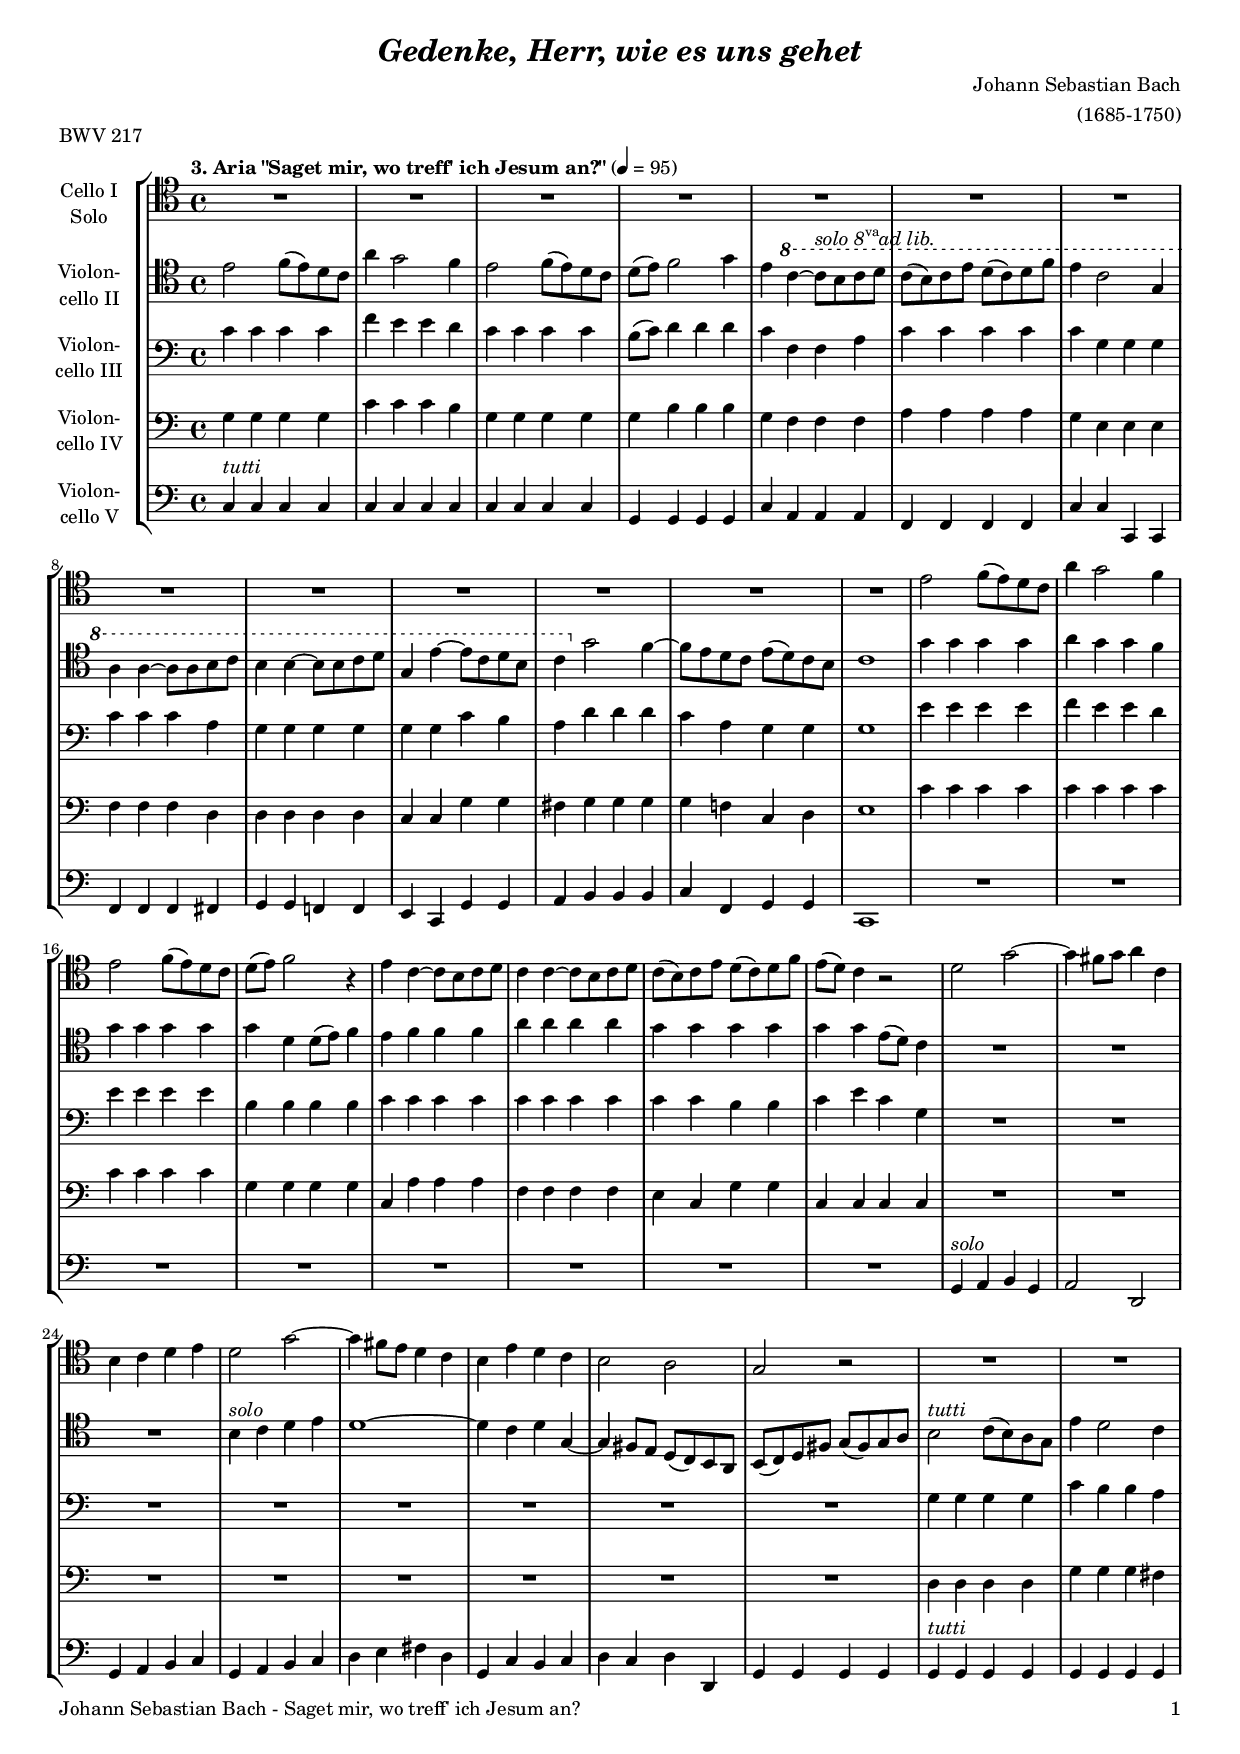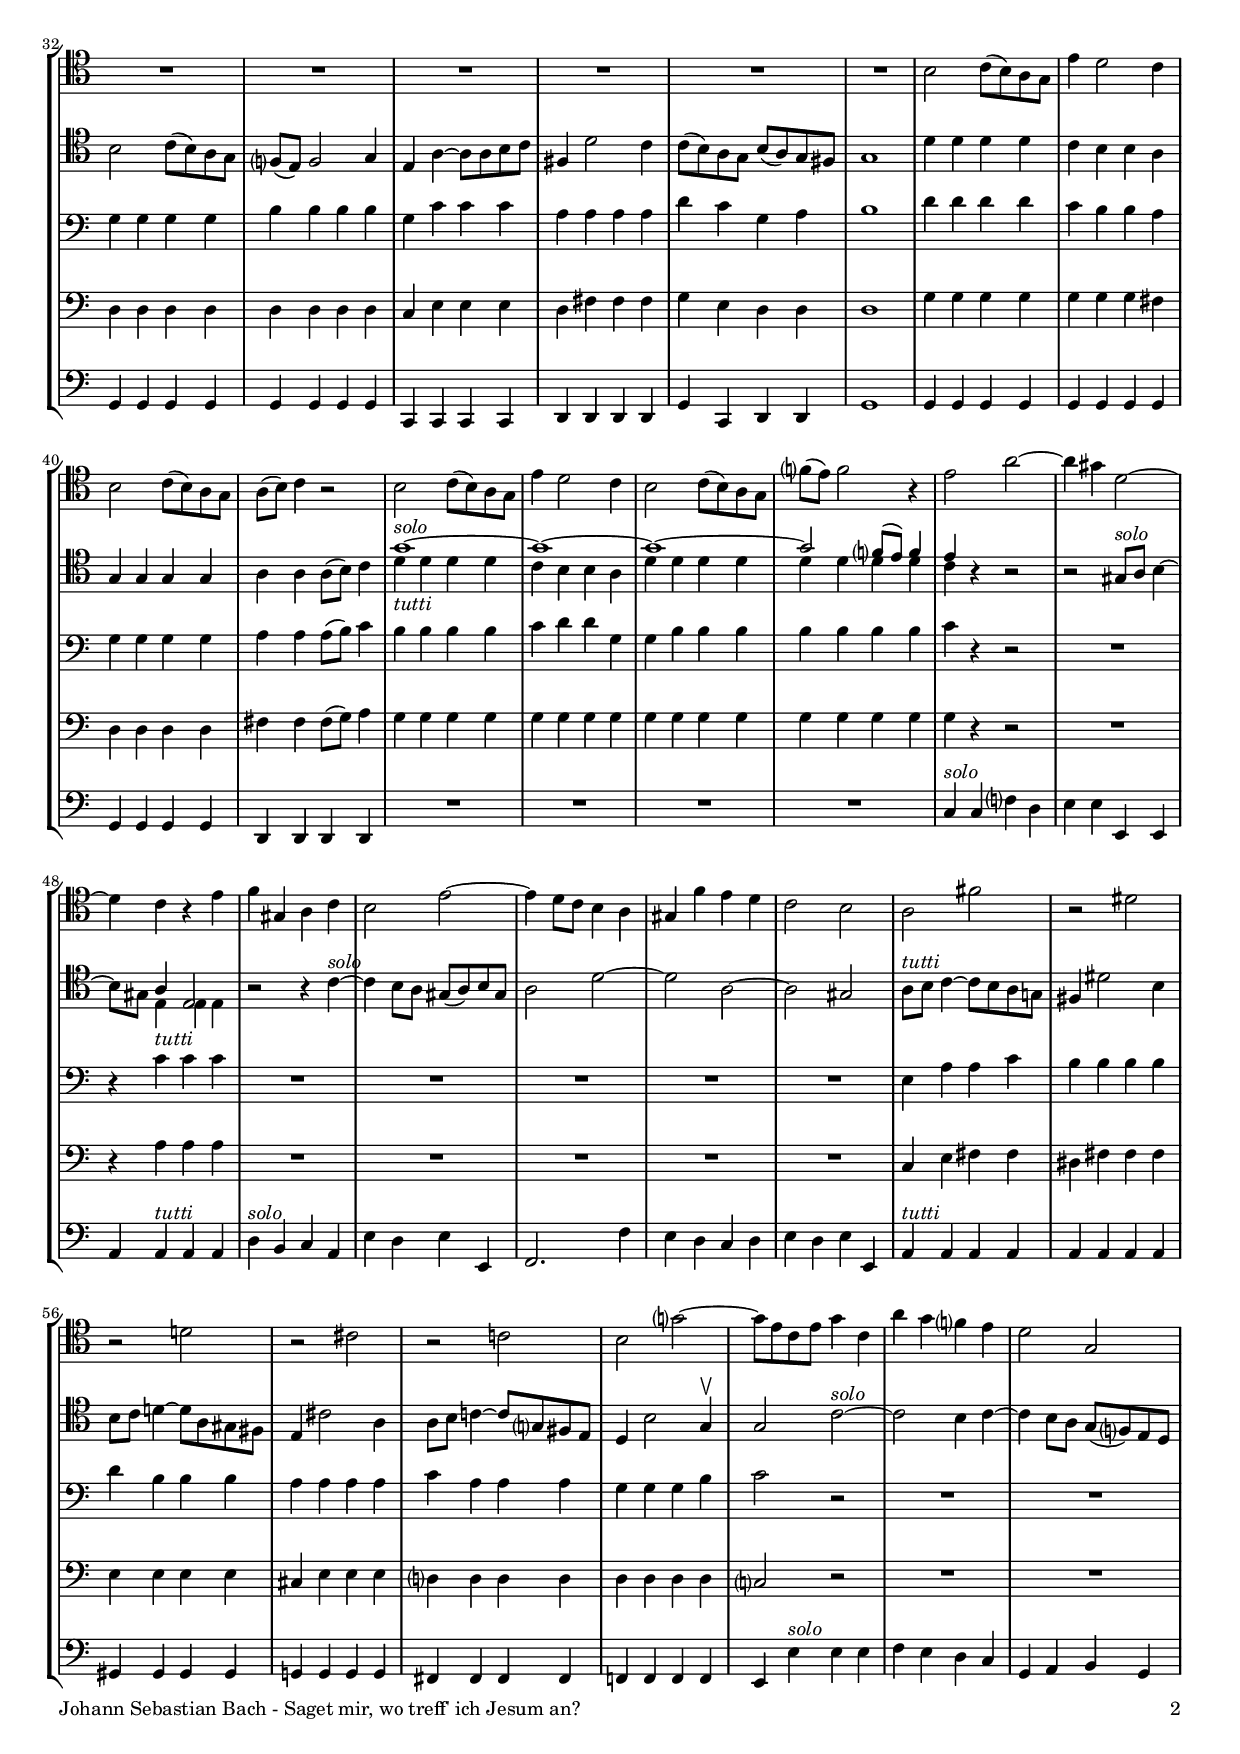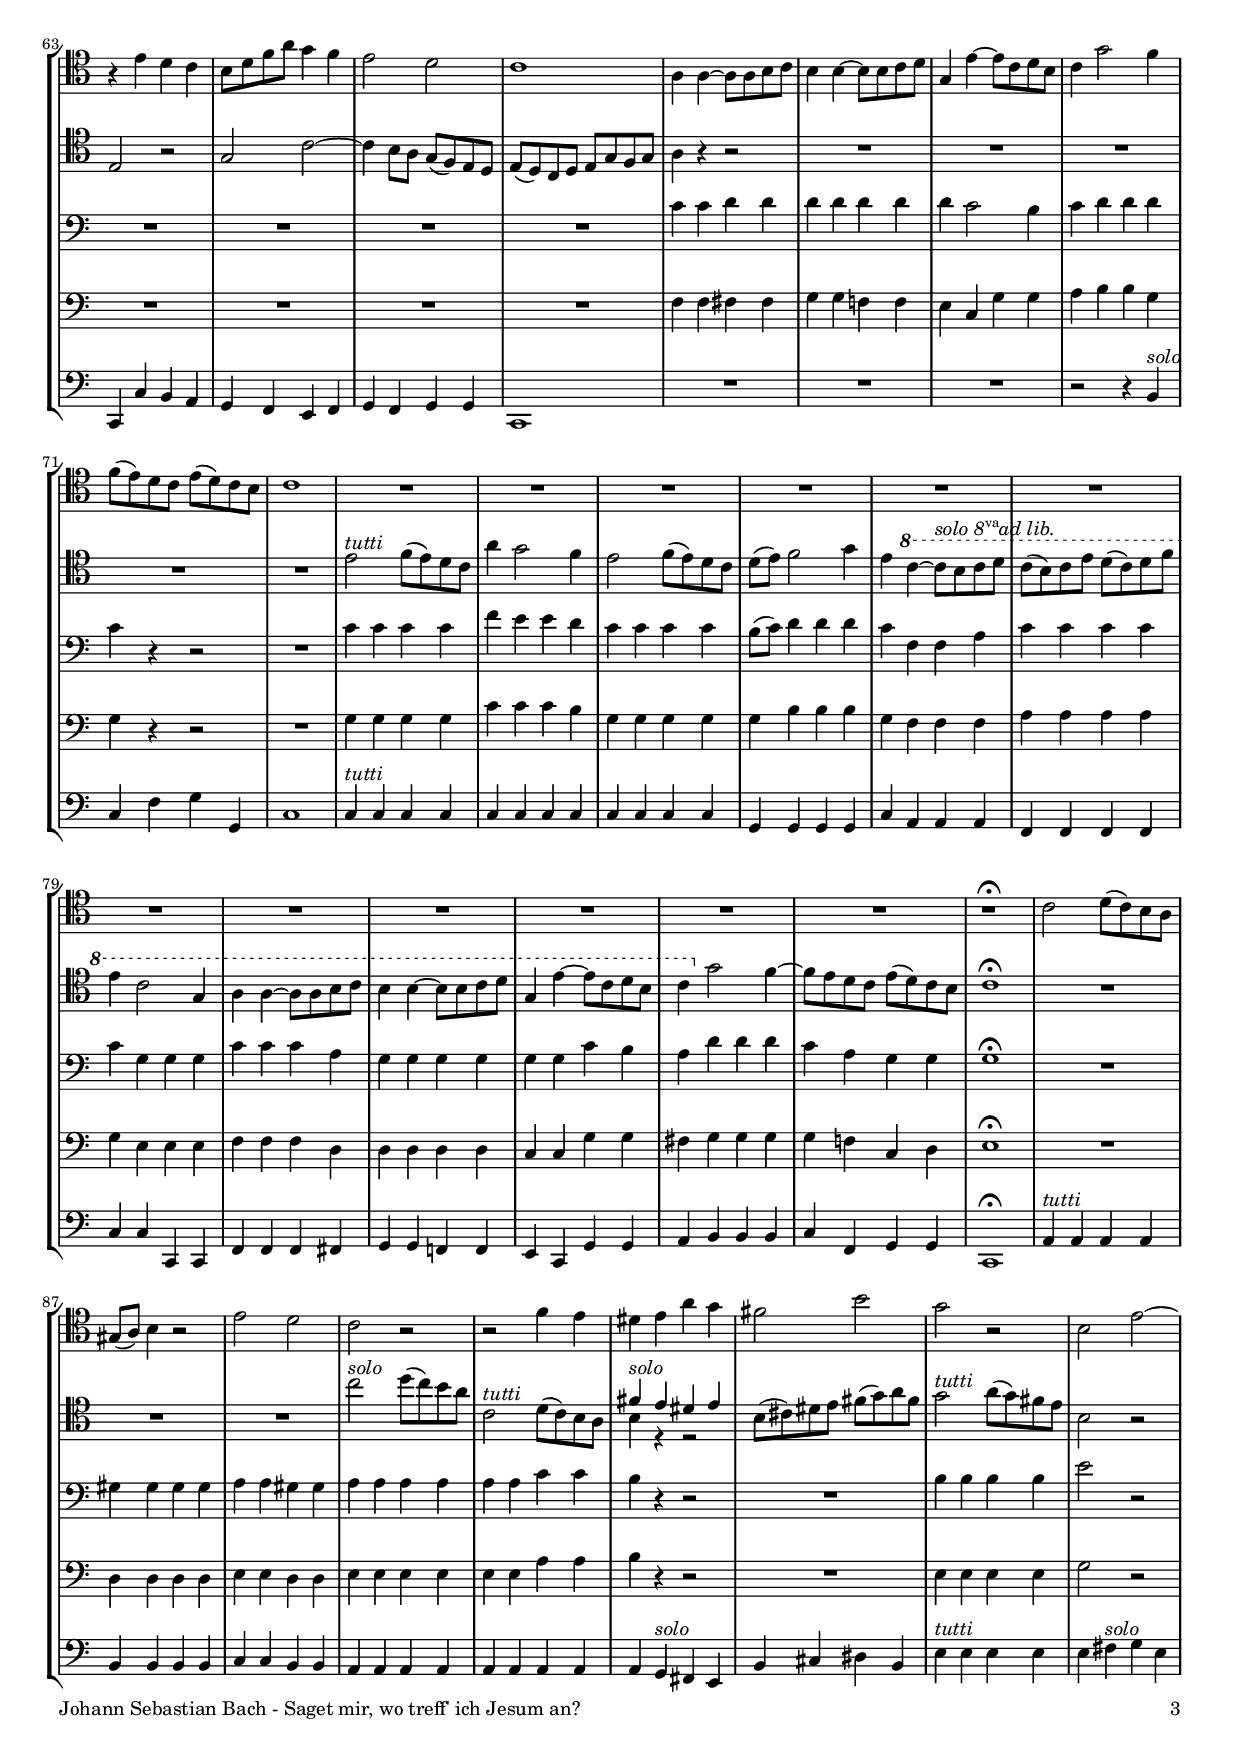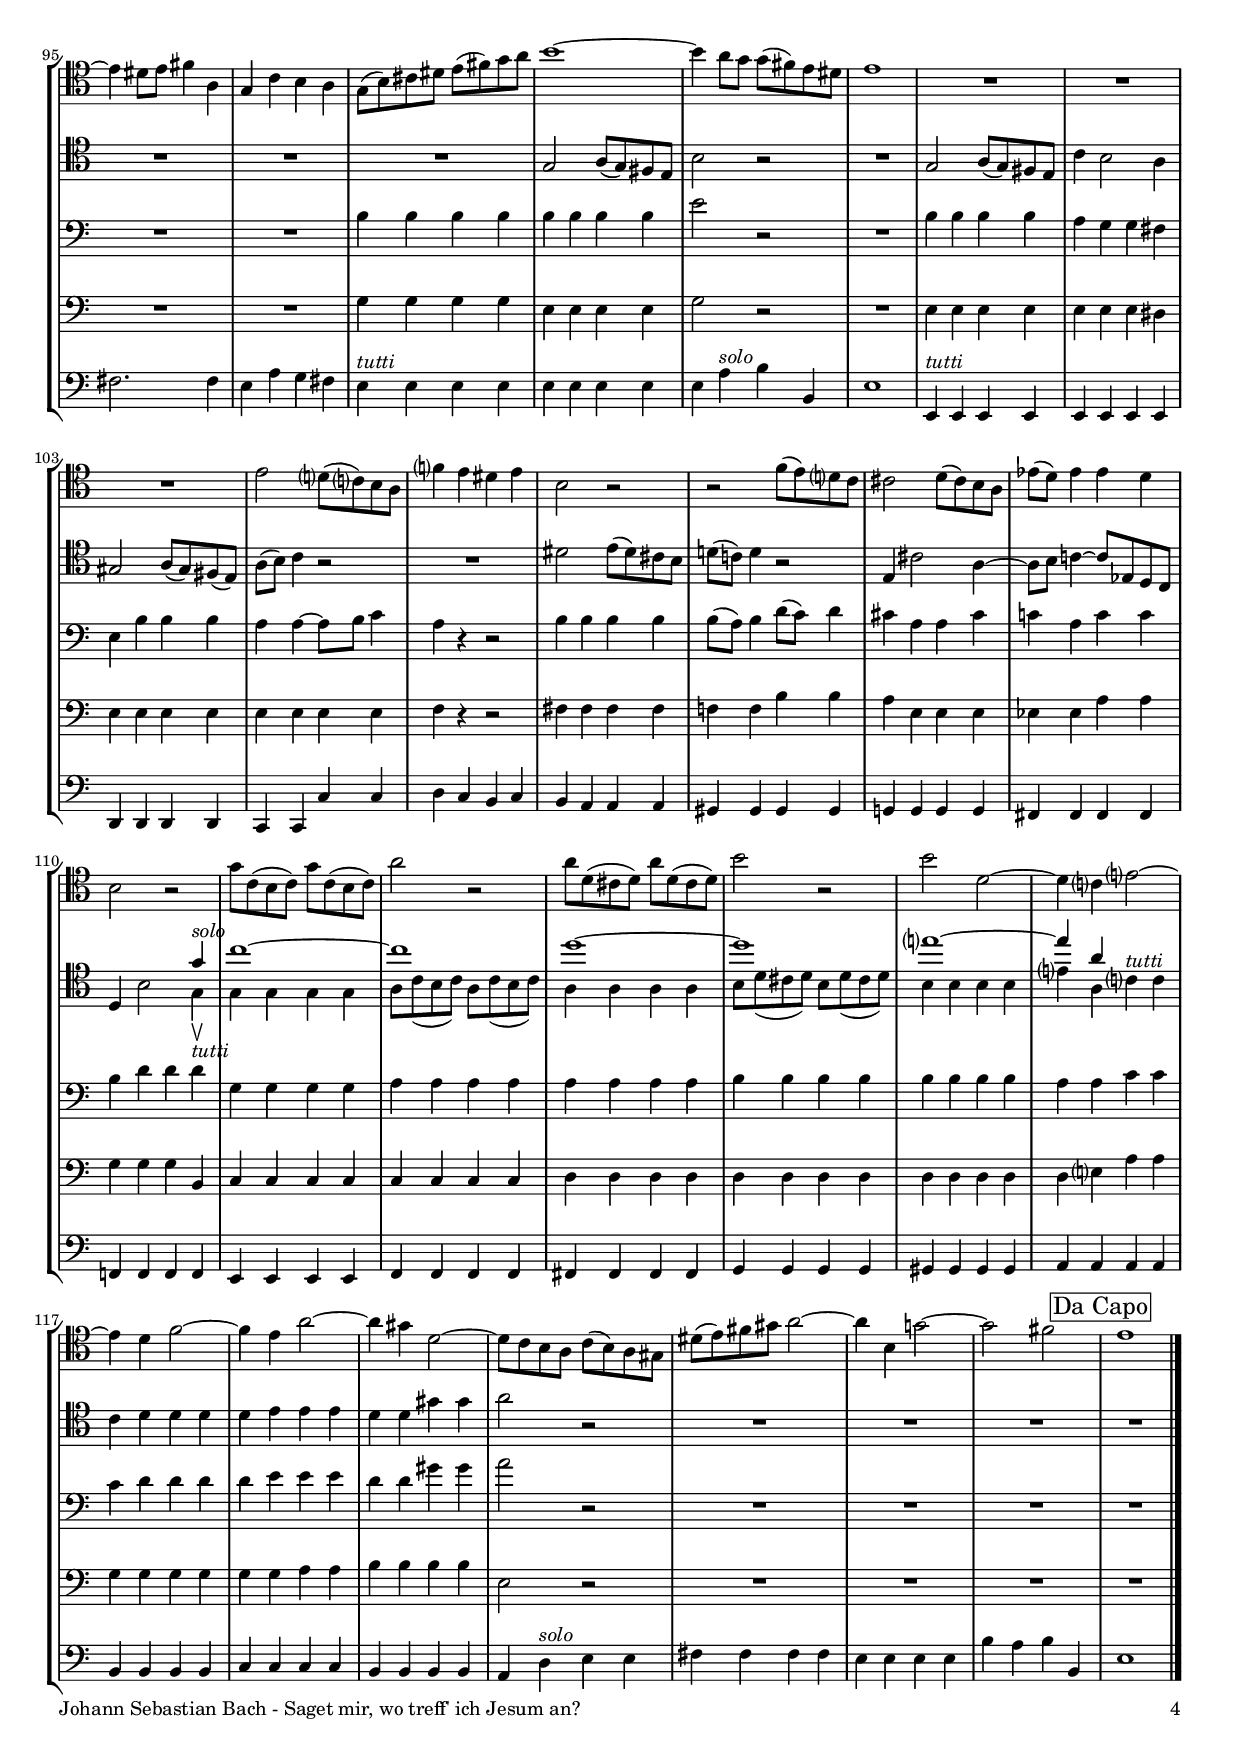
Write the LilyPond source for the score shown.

\version "2.18.2"
\include "deutsch.ly"

#(set-global-staff-size 16.75)

\header {
  title     = \markup \bold \italic "Gedenke, Herr, wie es uns gehet"
  composer  = "Johann Sebastian Bach"
  arranger  = "(1685-1750)"
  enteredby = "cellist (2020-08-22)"
  piece     = "BWV 217"
}

voiceconsts = {
 \key c \major
 \time 4/4
 \clef "bass"
% \numericTimeSignature
 \compressFullBarRests
 \tempo "3. Aria \"Saget mir, wo treff' ich Jesum an?\"" 4=95
}

mihi = "clarinet"
milo = "cello"
mimi = "string ensemble 1"
vcso = "bassoon"

boxa = { \bar "||" \mark \markup \box \italic "A" }
boxb = {           \mark \markup \box \italic "B" }
boxc = { \bar "||" \mark \markup \box \italic "C" }

arco = \markup \italic "arco"
daca  = \mark \markup \box "Da Capo"
dolc = \markup \italic "dolce"
pizz = \markup \italic "pizz."
tutt = \markup \italic "tutti"
solo = \markup \italic "solo"
soal = \markup \line { \concat { \italic "solo 8" \super va \italic "ad lib." } }

va = \relative c' {
  \voiceconsts
  \clef "tenor"

  R1*13
  e2 f8( e) d c
  a'4 g2 f4
  e2 f8( e) d c
  d( e) f2 r4
  e c~ c8 h c d
  c4 c~ c8 h c d
  c( h) c e d( c) d f
  e( d) c4 r2

  d g~
  g4 fis8 g a4 c,
  h c d e
  d2 g~
  g4 fis8 e d4 c
  h e d c
  h2 a
  g r

  R1*8
  h2 c8( h) a g
  e'4 d2 c4
  h2 c8( h) a g
  a( h) c4 r2
  h c8( h) a g
  e'4 d2 c4
  h2 c8( h) a g
  f'?( e) f2 r4

  e2 a~
  a4 gis d2~
  d4 c r e
  f gis, a c
  h2 e~
  e4 d8 c h4 a
  gis f' e d
  c2 h

  a fis'
  r dis
  r d!
  r cis
  r c!
  h g'?~
  g8 e c e g4 c,
  a' g f? e

  d2 g,
  r4 e' d c
  h8 d f a g4 f
  e2 d
  c1
  a4 a~ a8 a h c
  h4 h~ h8 h c d
  g,4 e'~ e8 c d h

  c4 g'2 f4
  f8( e) d c e( d) c h
  c1
  R1*12
  r1\fermata

  c2 d8( c) h a
  gis( a) h4 r2
  e d
  c r
  r f4 e
  dis e a g
  fis2 h
  g r

  h, e~
  e4 dis8 e fis4 a,
  g c h a
  g8( h) cis dis e( fis) g a
  h1~
  h4 a8 g g( fis) e dis
  e1
  R1*3
  e2 d?8( c?) h a
  f'?4 e dis e
  h2 r
  r f'8( e) d? c
  cis2 d8( cis) h a

  es'( d) es4 es d
  h2 r
  g'8 c,( h c) g' c,( h c)
  a'2 r
  a8 d,( cis d) a' d,( cis d)
  h'2 r
  h d,~

  d4 c? e?2~
  e4 d f2~
  f4 e a2~
  a4 gis d2~
  d8 c h a c( h) a gis
  dis'( e) fis gis a2~
  a4 h, g'!2~
  g fis \daca
  e1 \bar "|."
}

vb = \relative c' {
  \voiceconsts
  \clef "tenor"

  e2 f8( e) d c
  a'4 g2 f4
  e2 f8( e) d c
  d( e) f2 g4
  e \ottava #1 c'~ c8^\soal h c d
  c( h) c e d( c) d f

  e4 c2 g4
  a a~ a8 a h c
  h4 h~ h8 h c d
  g,4 e'~ e8 c d h
  c4 \ottava #0 g2 f4~
  f8 e d c e( d) c h
  c1

  g'4 g g g
  a g g f
  g g g g
  g d d8( e) f4
  e f f f
  a a a a
  g g g g
  g g e8( d) c4

  R1*3
  h4^\solo c d e
  d1~
  d4 c d g,~
  g fis8 e d( c) h a
  h( c) d fis g( fis) g a

  h2^\tutt c8( h) a g
  e'4 d2 c4
  h2 c8( h) a g
  f?( e) f2 g4
  e a~ a8 a h c
  fis,4 d'2 c4
  c8( h) a g h( a) g fis
  g1

  d'4 d d d
  c h h a
  g g g g
  a a a8( h) c4
  << {
    g'1~^\solo
    g~
    g~
    g2 f?8( e) f4
    e
  } \\ {
    d_\tutt d d d
    c h h a
    d d d d
    d d d d

    c
  } >> r r2
  r gis8^\solo a h4~
  h8 gis << { a4 e2 } \\ { e4_\tutt e e } >>
  r2 r4 c'~^\solo
  c h8 a gis( a) h gis
  a2 d~
  d a~
  a gis

  a8^\tutt h c4~ c8 h a g!
  fis4 dis'2 h4
  h8 c d!4~ d8 a gis fis
  e4 cis'2 a4
  a8 h c!4~ c8 g? fis e
  d4 h'2 g4\upbow
  g2 c~^\solo
  c h4 c~

  c h8 a g( f?) e d
  e2 r
  g c~
  c4 h8 a g( f) e d
  e( d) c d e g f g
  a4 r r2
  R1*5
  e'2^\tutt f8( e) d c
  a'4 g2 f4
  e2 f8( e) d c
  d( e) f2 g4
  e \ottava #1 c'4~ c8^\soal h c d

  c( h) c e d( c) d f
  e4 c2 g4
  a a~ a8 a h c
  h4 h~ h8 h c d
  g,4 e'~ e8 c d h
  c4 \ottava #0 g2 f4~
  f8 e d c e( d) c h
  c1\fermata

  R1*3
  c'2^\solo d8( c) h a
  c,2^\tutt d8( c) h a
  << { fis'4^\solo e dis e } \\ { h r r2 } >>
  h8( cis) dis e fis( g) a fis
  g2^\tutt a8( g) fis e

  h2 r
  R1*3
  g2 a8( g) fis e
  h'2 r
  R1
  g2 a8( g) fis e

  c'4 h2 a4
  gis2 a8( gis) fis( e)
  a( h) c4 r2
  R1
  dis2 e8( dis) cis h
  d!( c!) d4 r2
  e,4 cis'2 a4~

  a8 h c!4~ c8 es, d c
  d4 h'2 << {
    g'4^\solo
    c1~
    c
    d~
    d
    e?~
    e4 a,
  } \\ {
    g,\upbow_\tutt
    g g g g
    a8 c( h c) a c( h c)
    a4 a a a
    h8 d( cis d) h d( cis d)
    h4 h h h
    e? a,
  } >> c?^\tutt c
  c d d d
  d e e e
  d d gis gis
  a2 r
  R1*3 \daca
  R1 \bar "|."
}

vc = \relative c' {
  \voiceconsts

  c4 c c c
  f e e d
  c c c c
  h8( c) d4 d d
  c f, f a
  c c c c

  c g g g
  c c c a
  g g g g
  g g c h
  a d d d
  c a g g
  g1

  e'4 e e e
  f e e d
  e e e e
  h h h h
  c c c c
  c c c c
  c c h h
  c e c g

  R1*8
  g4 g g g
  c h h a
  g g g g
  h h h h
  g c c c
  a a a a
  d c g a
  h1

  d4 d d d
  c h h a
  g g g g
  a a a8( h) c4
  h h h h
  c d d g,
  g h h h
  h h h h

  c r r2
  R1
  r4 c c c
  R1*5

  e,4 a a c
  h h h h
  d h h h
  a a a a
  c a a a
  g g g h
  c2 r
  R1*6
  c4 c d d
  d d d d
  d c2 h4

  c d d d
  c r r2
  R1
  c4 c c c
  f e e d
  c c c c
  h8( c) d4 d d
  c f, f a

  c c c c
  c g g g
  c c c a
  g g g g
  g g c h
  a d d d
  c a g g
  g1\fermata

  R
  gis4 gis gis gis
  a a gis gis
  a a a a
  a a c c
  h r r2
  R1
  h4 h h h

  e2 r
  R1*2
  h4 h h h
  h h h h
  e2 r
  R1
  h4 h h h

  a g g fis
  e h' h h
  a a~ a8 h c4
  a r r2
  h4 h h h
  h8( a) h4 d8( c) d4
  cis a a cis

  c! a c c
  h d d d
  g, g g g
  a a a a
  a a a a
  h h h h
  h h h h

  a a c c
  c d d d
  d e e e
  d d gis gis
  a2 r
  R1*3 \daca
  R1 \bar "|."
}

vd = \relative c' {
  \voiceconsts

  g4 g g g
  c c c h
  g g g g
  g h h h
  g f f f
  a a a a

  g e e e
  f f f d
  d d d d
  c c g' g
  fis g g g
  g f! c d
  e1

  c'4 c c c
  c c c c
  c c c c
  g g g g
  c, a' a a
  f f f f
  e c g' g
  c, c c c

  R1*8
  d4 d d d
  g g g fis
  d d d d
  d d d d
  c e e e
  d fis fis fis
  g e d d
  d1

  g4 g g g
  g g g fis
  d d d d
  fis fis fis8( g) a4
  g g g g
  g g g g
  g g g g
  g g g g

  g r r2
  R1
  r4 a a a
  R1*5

  c,4 e fis fis
  dis fis fis fis
  e e e e
  cis e e e
  d? d d d
  d d d d
  c?2 r
  R1*6
  f4 f fis fis
  g g f! f
  e c g' g

  a h h g
  g r r2
  R1
  g4 g g g
  c c c h
  g g g g
  g h h h
  g f f f

  a a a a
  g e e e
  f f f d
  d d d d
  c c g' g
  fis g g g
  g f! c d
  e1\fermata

  R
  d4 d d d
  e e d d
  e e e e
  e e a a
  h r r2
  R1
  e,4 e e e

  g2 r
  R1*2
  g4 g g g
  e e e e
  g2 r
  R1
  e4 e e e

  e e e dis
  e e e e
  e e e e
  f r r2
  fis4 fis fis fis
  f! f h h
  a e e e

  es es a a
  g g g h,
  c c c c
  c c c c
  d d d d
  d d d d
  d d d d

  d e? a a
  g g g g
  g g a a
  h h h h
  e,2 r
  R1*3 \daca
  R1 \bar "|."
}

ve = \relative c {
  \voiceconsts

  c4^\tutt c c c
  c c c c
  c c c c
  g g g g
  c a a a
  f f f f

  c' c c, c
  f f f fis
  g g f! f
  e c g' g
  a h h h
  c f, g g
  c,1

  R1*8
  g'4^\solo a h g
  a2 d,
  g4 a h c
  g a h c
  d e fis d
  g, c h c
  d c d d,
  g g g g

  g^\tutt g g g
  g g g g
  g g g g
  g g g g
  c, c c c
  d d d d
  g c, d d
  g1

  g4 g g g
  g g g g
  g g g g
  d d d d
  R1*4

  c'4^\solo c f? d
  e e e, e
  a a^\tutt a a
  d^\solo h c a
  e' d e e,
  f2. f'4
  e d c d
  e d e e,

  a^\tutt a a a
  a a a a
  gis gis gis gis
  g! g g g
  fis fis fis fis
  f! f f f
  e e'^\solo e e
  f e d c

  g a h g
  c, c' h a
  g f e f
  g f g g
  c,1
  R1*3

  r2 r4 h'^\solo
  c f g g,
  c1
  c4^\tutt c c c
  c c c c
  c c c c
  g g g g
  c a a a

  f f f f
  c' c c, c
  f f f fis
  g g f! f
  e c g' g
  a h h h
  c f, g g
  c,1\fermata

  a'4^\tutt a a a
  h h h h
  c c h h
  a a a a
  a a a a
  a g^\solo fis e
  h' cis dis h
  e^\tutt e e e

  e fis^\solo g e
  fis2. fis4
  e a g fis
  e^\tutt e e e
  e e e e
  e a^\solo h h,
  e1
  e,4^\tutt e e e

  e e e e
  d d d d
  c c c' c
  d c h c
  h a a a
  gis gis gis gis
  g! g g g

  fis fis fis fis
  f! f f f
  e e e e
  f f f f
  fis fis fis fis
  g g g g
  gis gis gis gis

  a a a a
  h h h h
  c c c c
  h h h h
  a d^\solo e e
  fis fis fis fis
  e e e e
  h' a h h, \daca
  e1 \bar "|."
}


music = \new StaffGroup <<
      \new Staff {
        \set Staff.midiInstrument = \vcso
        \set Staff.instrumentName = \markup \center-column { "Cello I" "Solo" }
        \transpose c c { \va }
      }

      \new Staff {
        \set Staff.midiInstrument = \milo
        \set Staff.instrumentName = \markup \center-column { "Violon-" "cello II" }
        \transpose c c { \vb }
      }

      \new Staff {
        \set Staff.midiInstrument = \milo
        \set Staff.instrumentName = \markup \center-column { "Violon-" "cello III" }
        \transpose c c { \vc }
      }

      \new Staff {
        \set Staff.midiInstrument = \milo
        \set Staff.instrumentName = \markup \center-column { "Violon-" "cello IV" }
        \transpose c c { \vd }
      }

      \new Staff {
        \set Staff.midiInstrument = \milo
        \set Staff.instrumentName = \markup \center-column { "Violon-" "cello V" }
        \transpose c c { \ve }
      }
>>

\book {
   \paper {
    print-page-number = ##t
    print-first-page-number = ##t
    ragged-last-bottom = ##f
    oddHeaderMarkup = \markup \null
    evenHeaderMarkup = \markup \null
    oddFooterMarkup = \markup {
      \fill-line {
        \on-the-fly #print-page-number-check-first
        "Johann Sebastian Bach - Saget mir, wo treff' ich Jesum an?" \fromproperty #'page:page-number-string
      }
    }
    evenFooterMarkup = \oddFooterMarkup
  } \score {
    \music
    \layout {}
  }

  \score {
    \unfoldRepeats \music

    \midi {
      \context {
        \Score
      }
    }
  }
}
